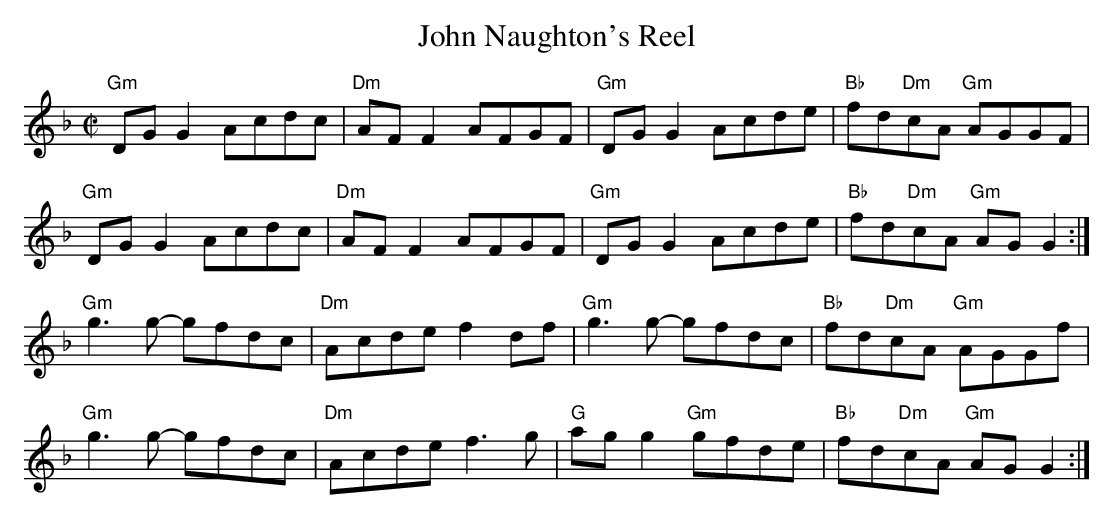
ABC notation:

X:1
T:John Naughton's Reel
M:C|
L:1/8
K:Dm
"Gm"DGG2Acdc|"Dm"AFF2 AFGF|"Gm"DGG2 Acde|"Bb"fd"Dm"cA "Gm"AGGF|!
"Gm"DGG2Acdc|"Dm"AFF2 AFGF|"Gm"DGG2 Acde|"Bb"fd"Dm"cA "Gm"AGG2:|]!
"Gm"g3 g- gfdc|"Dm"Acdef2df|"Gm"g3 g- gfdc|"Bb"fd"Dm"cA "Gm"AGGf|!
"Gm"g3 g- gfdc|"Dm"Acdef3g|"G"agg2"Gm"gfde|"Bb"fd"Dm"cA "Gm"AGG2:|]!
